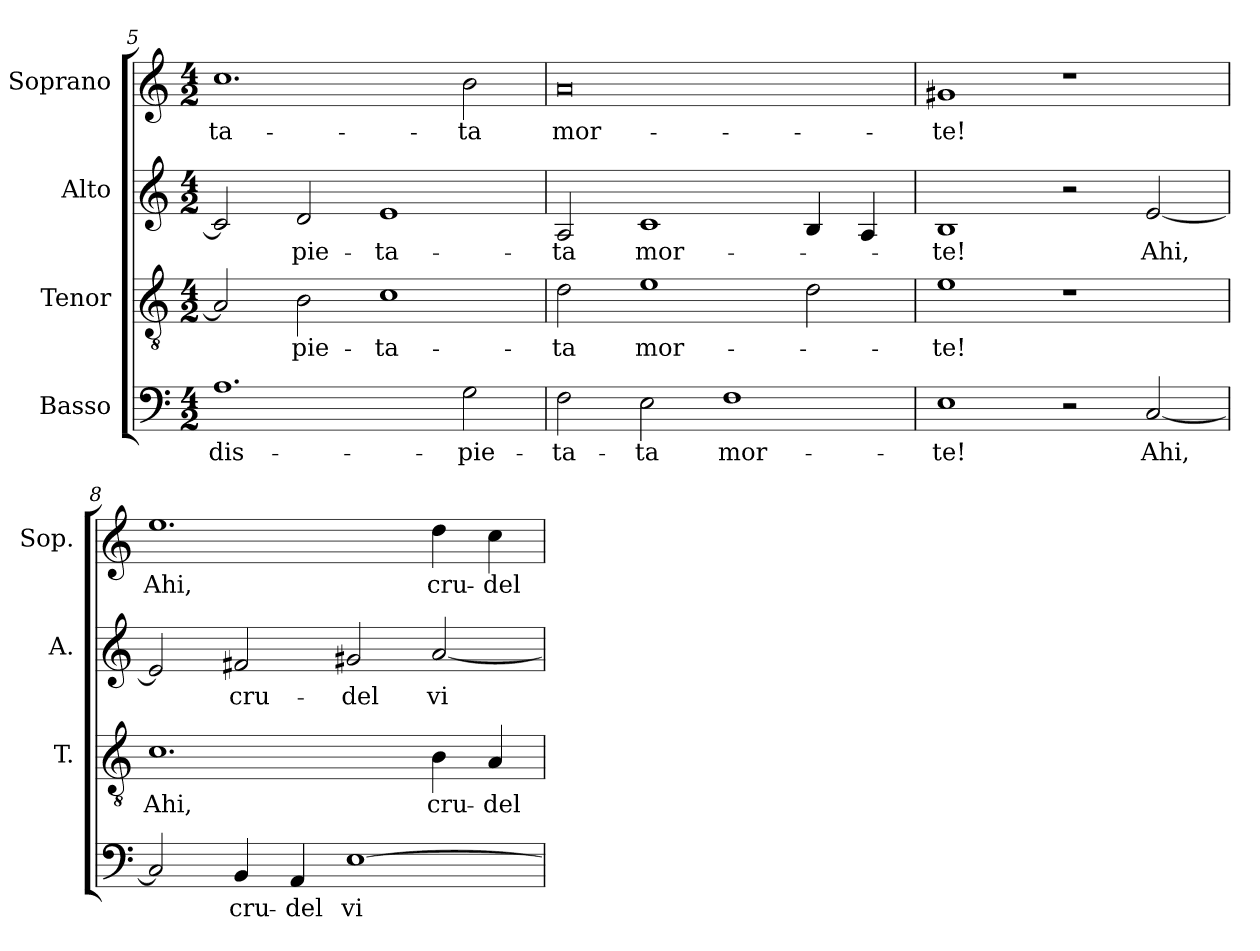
**kern	**text	**kern	**text	**kern	**text	**kern	**text
*part4	*part4	*part3	*part3	*part2	*part2	*part1	*part1
*staff4	*staff4	*staff3	*staff3	*staff2	*staff2	*staff1	*staff1
*I"Basso	*	*I"Tenor	*	*I"Alto	*	*I"Soprano	*
*	*	*I'T.	*	*I'A.	*	*I'Sop.	*
*clefF4	*	*clefGv2	*	*clefG2	*	*clefG2	*
*	*	*ITrd7c12	*	*	*	*	*
*k[]	*	*k[]	*	*k[]	*	*k[]	*
*C:	*	*C:	*	*C:	*	*C:	*
*M4/2	*	*M4/2	*	*M4/2	*	*M4/2	*
=5	=5	=5	=5	=5	=5	=5	=5
!	!LO:LY:b:color=#000000	!	!	!	!	!	!
!	!	!	!	!	!	!	!LO:LY:b:color=#000000
1.Ai	dis-	2AAi/]	.	2ci/]	.	1.cci	-ta-
!	!	!	!LO:LY:b:color=#000000	!	!	!	!
!	!	!	!	!	!LO:LY:b:color=#000000	!	!
.	.	2BBi\	-pie-	2di/	-pie-	.	.
!	!	!	!LO:LY:b:color=#000000	!	!	!	!
!	!	!	!	!	!LO:LY:b:color=#000000	!	!
.	.	1Ci	-ta-	1ei	-ta-	.	.
!	!LO:LY:b:color=#000000	!	!	!	!	!	!
!	!	!	!	!	!	!	!LO:LY:b:color=#000000
2Gi\	-pie-	.	.	.	.	2bi\	-ta
=6	=6	=6	=6	=6	=6	=6	=6
!	!LO:LY:b:color=#000000	!	!	!	!	!	!
!	!	!	!LO:LY:b:color=#000000	!	!	!	!
!	!	!	!	!	!LO:LY:b:color=#000000	!	!
!	!	!	!	!	!	!	!LO:LY:b:color=#000000
2Fi\	-ta-	2Di\	-ta	2Ai/	-ta	0ai	mor-
!	!LO:LY:b:color=#000000	!	!	!	!	!	!
!	!	!	!LO:LY:b:color=#000000	!	!	!	!
!	!	!	!	!	!LO:LY:b:color=#000000	!	!
2Ei\	-ta	1Ei	mor-	1ci	mor-	.	.
!	!LO:LY:b:color=#000000	!	!	!	!	!	!
1Fi	mor-	.	.	.	.	.	.
.	.	2Di\	.	4Bi/	.	.	.
.	.	.	.	4Ai/	.	.	.
!!LO:LB:g=z
=7	=7	=7	=7	=7	=7	=7	=7
!	!LO:LY:b:color=#000000	!	!	!	!	!	!
!	!	!	!LO:LY:b:color=#000000	!	!	!	!
!	!	!	!	!	!LO:LY:b:color=#000000	!	!
!	!	!	!	!	!	!	!LO:LY:b:color=#000000
1Ei	-te!	1Ei	-te!	1Bi	-te!	1g#Xi	-te!
2r	.	1r	.	2r	.	1r	.
!	!LO:LY:b:color=#000000	!	!	!	!	!	!
!	!	!	!	!	!LO:LY:b:color=#000000	!	!
[<2Ci/	Ahi,	.	.	[<2ei/	Ahi,	.	.
=8	=8	=8	=8	=8	=8	=8	=8
!	!	!	!LO:LY:b:color=#000000	!	!	!	!
!	!	!	!	!	!	!	!LO:LY:b:color=#000000
2Ci/]	.	1.Ci	Ahi,	2ei/]	.	1.eei	Ahi,
!	!LO:LY:b:color=#000000	!	!	!	!	!	!
!	!	!	!	!	!LO:LY:b:color=#000000	!	!
4BBi/	cru-	.	.	2f#Xi/	cru-	.	.
!	!LO:LY:b:color=#000000	!	!	!	!	!	!
4AAi/	-del	.	.	.	.	.	.
!	!LO:LY:b:color=#000000	!	!	!	!	!	!
!	!	!	!	!	!LO:LY:b:color=#000000	!	!
[>1Ei	vi-	.	.	2g#Xi/	-del	.	.
!	!	!	!LO:LY:b:color=#000000	!	!	!	!
!	!	!	!	!	!LO:LY:b:color=#000000	!	!
!	!	!	!	!	!	!	!LO:LY:b:color=#000000
.	.	4BBi\	cru-	[<2ai/	vi-	4ddi\	cru-
!	!	!	!LO:LY:b:color=#000000	!	!	!	!
!	!	!	!	!	!	!	!LO:LY:b:color=#000000
.	.	4AAi/	-del	.	.	4cci\	-del
=	=	=	=	=	=	=	=
*-	*-	*-	*-	*-	*-	*-	*-
